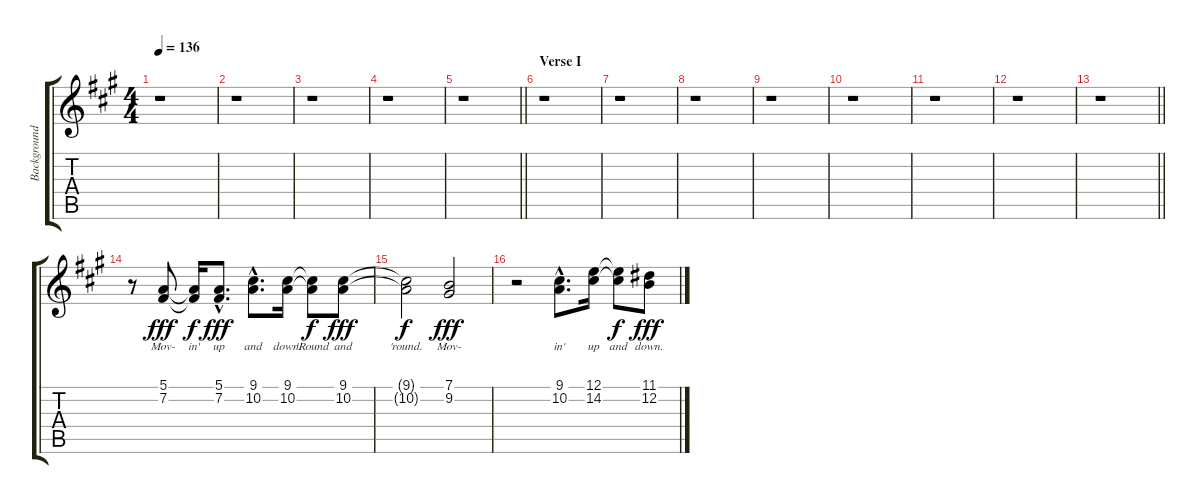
\track ("Background Vocals" "Background") {instrument choiraahs}
\staff {score tabs}
\tuning (E4 B3 G3 D3 A2 E2) {hide}
\ts (4 4)
\tempo 136
\clef g2
\ks a
r.1{dy fff} |
r.1 |
r.1 |
r.1 |
\barLineRight lightlight
r.1 |
\section ("" "Verse I")
r.1 |
r.1 |
r.1 |
r.1 |
r.1 |
r.1 |
r.1 |
\barLineRight lightlight
r.1 |
r.8 (5.1 7.2).8{lyrics (0 "Mov-") lyrics (1 "") lyrics (2 "") lyrics (3 "") lyrics (4 "")} (5.1{t} 7.2{t}).16{lyrics (0 "in'") lyrics (1 "") lyrics (2 "") lyrics (3 "") lyrics (4 "") dy f} (5.1{hac} 7.2{hac}).8{d lyrics (0 "up") lyrics (1 "") lyrics (2 "") lyrics (3 "") lyrics (4 "") dy fff} (9.1{hac} 10.2{hac}).8{d lyrics (0 "and") lyrics (1 "") lyrics (2 "") lyrics (3 "") lyrics (4 "")} (9.1 10.2).16{lyrics (0 "down.") lyrics (1 "") lyrics (2 "") lyrics (3 "") lyrics (4 "")} (9.1{t} 10.2{t}).8{lyrics (0 "'Round") lyrics (1 "") lyrics (2 "") lyrics (3 "") lyrics (4 "") dy f} (9.1 10.2).8{lyrics (0 "and") lyrics (1 "") lyrics (2 "") lyrics (3 "") lyrics (4 "") dy fff} |
(9.1{t} 10.2{t}).2{lyrics (0 "'round.") lyrics (1 "") lyrics (2 "") lyrics (3 "") lyrics (4 "") dy f} (7.1 9.2).2{lyrics (0 "Mov-") lyrics (1 "") lyrics (2 "") lyrics (3 "") lyrics (4 "") dy fff} |
r.2 (9.1{hac} 10.2{hac}).8{d lyrics (0 "in'") lyrics (1 "") lyrics (2 "") lyrics (3 "") lyrics (4 "")} (12.1 14.2).16{lyrics (0 "up") lyrics (1 "") lyrics (2 "") lyrics (3 "") lyrics (4 "")} (12.1{t} 14.2{t}).8{lyrics (0 "and") lyrics (1 "") lyrics (2 "") lyrics (3 "") lyrics (4 "") dy f} (11.1 12.2).8{lyrics (0 "down.") lyrics (1 "") lyrics (2 "") lyrics (3 "") lyrics (4 "") dy fff}
